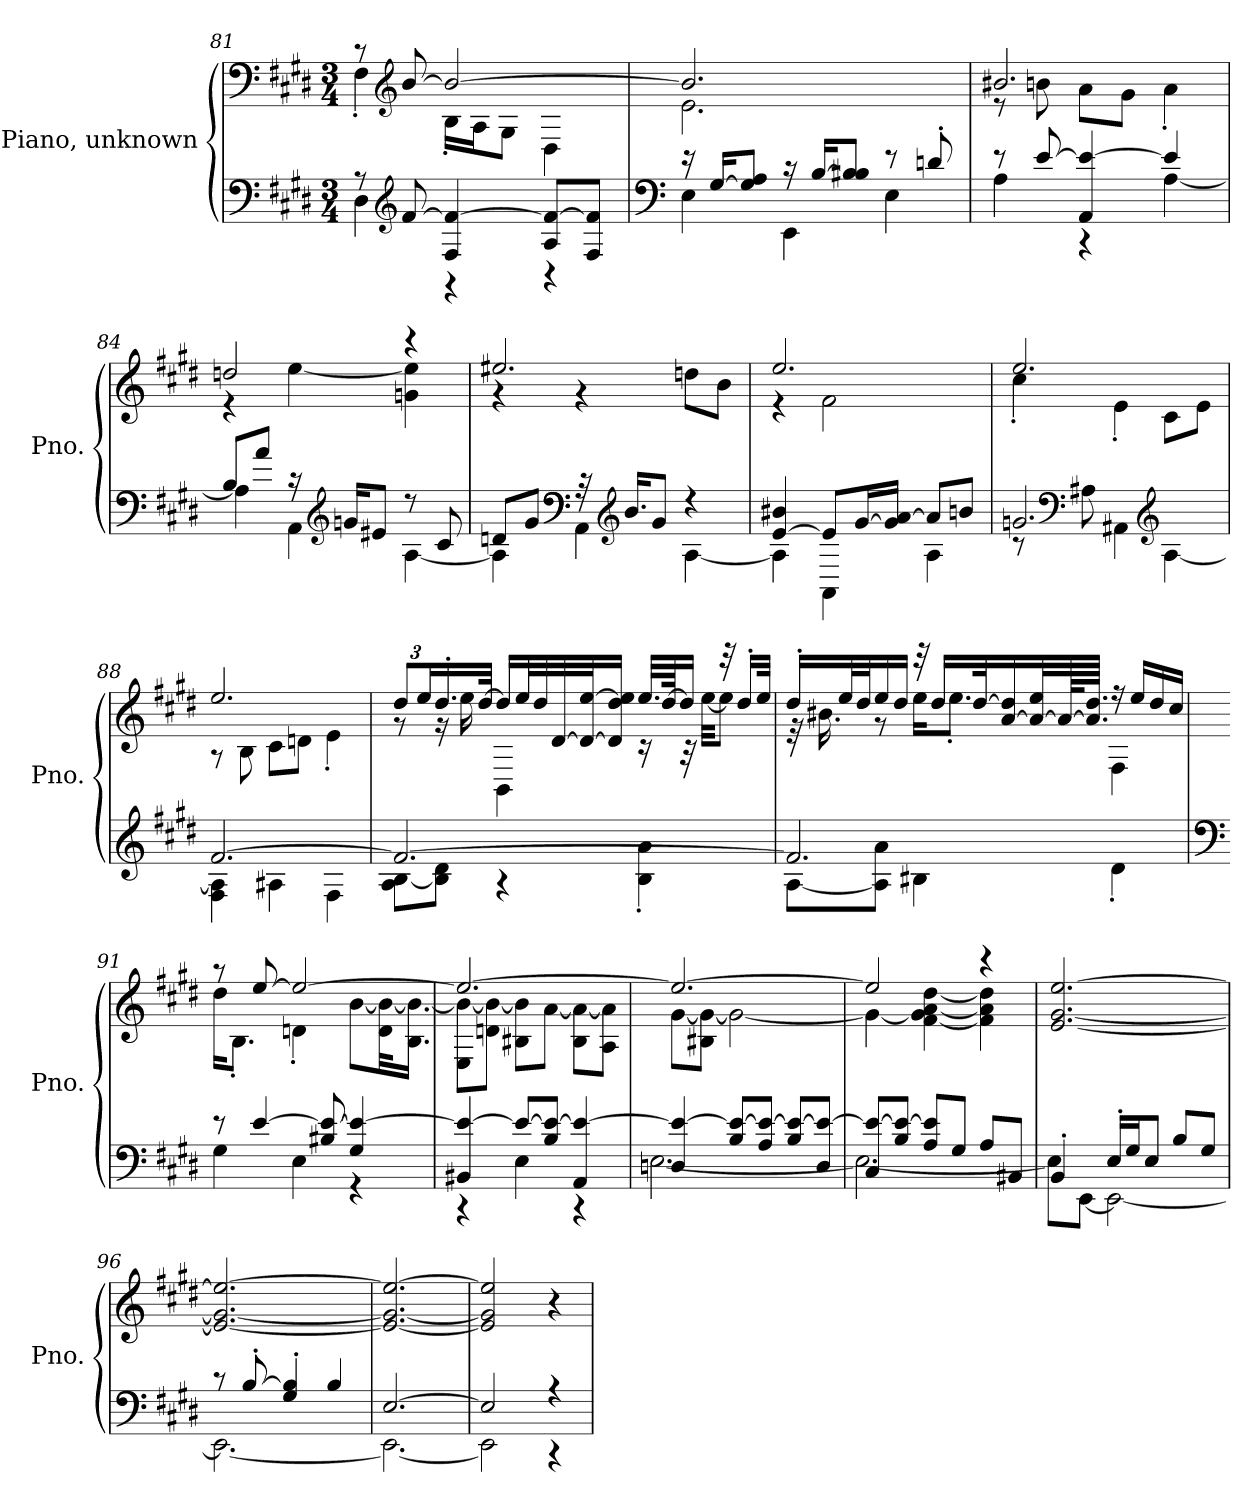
**kern	**kern
*part1	*part1
*staff2	*staff1
*I"Piano, unknown	*
*I'Pno.	*
*clefF4	*clefF4
*k[f#c#g#d#]	*k[f#c#g#d#]
*M3/4	*M3/4
=81	=81
*^	*^
8r	4D#\	8r	4F#'\
*clefG2	*	*clefG2	*
[8f#/	.	[8b/	.
4F#/ 4f#/_	4r	2b/_	16B'\LL
.	.	.	16A\J
.	.	.	8G#\J
8A/ 8f#/_L	4r	.	4D#\
8F#/ 8f#/]J	.	.	.
=82	=82	=82	=82
*clefF4	*	*	*
16r	4E\	2.b/]	2.e\
[16G#/KL	.	.	.
8G#/] 8A/J	.	.	.
16r	4EE\	.	.
[16B/KL	.	.	.
8B/] 8B#X/J	.	.	.
8r	4E\	.	.
8dn'/	.	.	.
!!LO:LB:g=z	!!
=83	=83	=83	=83
8r	4A\	2.b#X/	8r
[8e/	.	.	8bn\
4AA/ 4e/_	4r	.	8a\L
.	.	.	8g#\J
4e/]	[4A\	.	4a'\
=84	=84	=84	=84
8B/L	4A\]	2ddn/	4r
8a/J	.	.	.
16r	4AA\	.	[4ee\
*clefG2	*	*	*
16gn/KL	.	.	.
8e#X/J	.	.	.
8r	[4A\	4r	4gn\ 4ee\]
8c#/	.	.	.
=85	=85	=85	=85
8dn/L	4A\]	2.ee#X/	4r
8g#/J	.	.	.
*clefF4	*	*	*
32r	4AA\	.	4r
*clefG2	*	*	*
16.b/KL	.	.	.
8g#/J	.	.	.
4r	[4A\	.	8ddn\L
.	.	.	8b\J
!!LO:LB:g=z	!!
=86	=86	=86	=86
[4e/ 4b#X/	4A\]	2.ee/	4r
8e/L]	4AA\	.	2f#\
[16g#/L	.	.	.
16g#/] [16a/JJ	.	.	.
8a/L]	4A\	.	.
8bn/J	.	.	.
=87	=87	=87	=87
2.gn/	8r	2.ee/	4cc#'\
*clefF4	*	*	*
.	8A#X\	.	.
.	4AA#X\	.	4e'\
*clefG2	*	*	*
.	[4A#\	.	8c#\L
.	.	.	8e\J
=88	=88	=88	=88
[2.f#/	4F#\ 4A#\]	2.ee/	8r
.	.	.	8B\
.	4A#X\	.	8c#\L
.	.	.	8dn\J
.	4F#\	.	4e'\
!!LO:LB:g=z	!!
=89	=89	=89	=89
*	*	*Xbrackettup	*
2.f#/_	8A\ [8B\L	12dd#/L	8r
.	.	24ee/L	.
.	8B\] 8d#\J	16.dd#'/	16r
.	.	.	16ee\
.	.	[32dd#/JJk	.
.	4r	16dd#/LL]	4BB\
.	.	32ee/L	.
.	.	32dd#/	.
.	.	[32d#/	.
.	.	32d#/_ [32ee/J	.
.	.	16d#/] 16dd#/ 16ee/]JJ	.
.	4B\' 4a\'	32.ee/LLL	16r
.	.	[64dd#/JK	.
.	.	16dd#/JJ]	32r
.	.	.	[32ee\KKL
.	.	32r	8ee\J]
.	.	16dd#'/LL	.
.	.	32ee/JJk	.
!!LO:PB:g=z	!!
=90	=90	=90	=90
2.f#/]	[8A\L	16dd#'/LL	32r
.	.	.	16.b#X\
.	.	32ee/L	.
.	.	32dd#/J	.
.	8A\] 8a\J	16ee/	8r
.	.	16dd#/JJ	.
.	4B#X\	32r	16ee\KL
.	.	16dd#/LL	.
.	.	.	8.ee'\J
.	.	[32dd#/K	.
.	.	[16a/ 16dd#/]	.
.	.	32a/_ 32ee/L	.
.	.	128a/KL_	.
.	.	64.a/] 64.dd#/JJJJ	.
.	4d#'\	16r	4F#\
.	.	16ee/LL	.
.	.	16dd#/	.
.	.	16cc#/JJ	.
=91	=91	=91	=91
*clefF4	*	*	*
8r	4G#\	8r	16dd#\KL
.	.	.	8.B'\J
[4e/	.	[8ee/	.
.	4E\	2ee/_	4dn'\
8B#X/ 8e/_	.	.	.
4G#/ 4e/_	4r	.	[8b\L
.	.	.	32d\ 32b\_KL
.	.	.	16.B\ 16.b\_JJ
!!LO:LB:g=z	!!
=92	=92	=92	=92
4BB#X/ 4e/_	4r	2.ee/_	8E\ 8b\_L
.	.	.	8dn\ 8b\_J
8e/L_	4E\	.	8B#X\ 8b\]L
8B/ 8e/_J	.	.	[8a\J
4AA/ 4e/_	4r	.	8B#\ 8a\_L
.	.	.	8A\ 8a\]J
=93	=93	=93	=93
4Dn/ 4e/_	[2.E\	2.ee/_	[8g#\L
.	.	.	8B#X\ 8g#\_J
8B/ 8e/_L	.	.	2g#\_
8A/ 8e/_J	.	.	.
8B/ 8e/_L	.	.	.
8D/ 8e/_J	.	.	.
=94	=94	=94	=94
8C#/ 8e/_L	2.E\_	2ee/]	4g#\_
8B/ 8e/_J	.	.	.
8A/ 8e/]L	.	.	[4f#\ 4g#\] [4a\ [4dd#\
8G#/J	.	.	.
8A/L	.	4r	4f#\] 4a\] 4dd#\]
8BB#X/J	.	.	.
*	*	*v	*v
=95	=95	=95
4BB'/	8E\L]	[2.e/ [2.g#/ [2.ee/
.	[8EE\J	.
16E'/LL	2EE\_	.
16G#/J	.	.
8E/J	.	.
8B/L	.	.
8G#/J	.	.
!!LO:LB:g=z
=96	=96	=96
8r	2.EE\_	2.e/_ 2.g#/_ 2.ee/_
[8B'/	.	.
4G#/' 4B/]'	.	.
4B/	.	.
=97	=97	=97
[2.E/	2.EE\_	2.e/_ 2.g#/_ 2.ee/_
=98	=98	=98
2E/]	2EE\]	2e/] 2g#/] 2ee/]
4r	4r	4r
*v	*v	*
=	=
*-	*-
